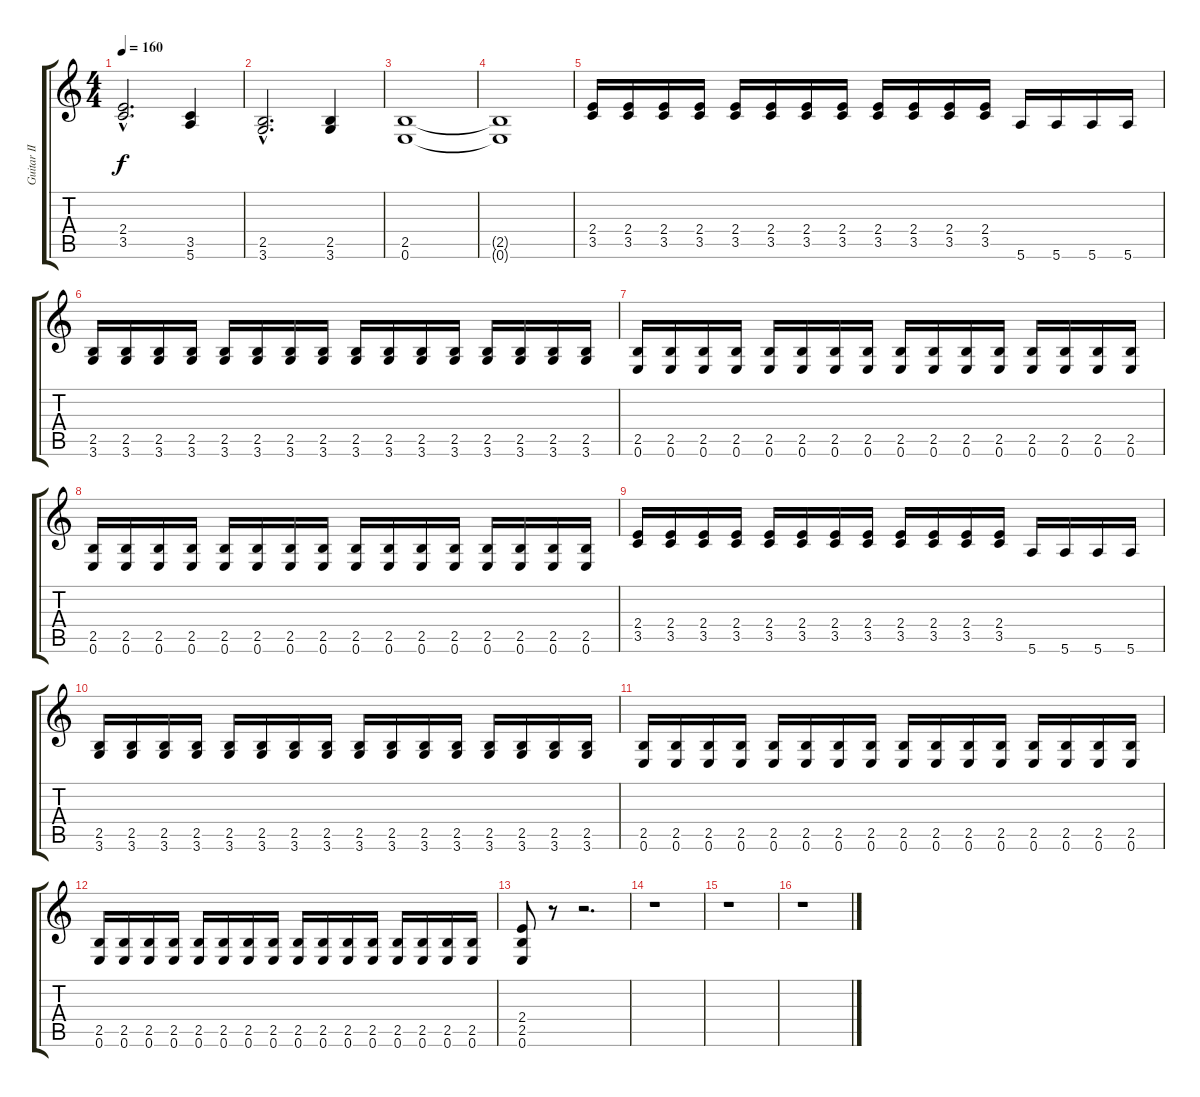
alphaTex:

\track ("Guitar II" "Guitar II") {instrument distortionguitar}
\staff {score tabs}
\tuning (E4 B3 G3 D3 A2 E2) {hide}
\ts (4 4)
\tempo 160
\clef g2
\ks c
(2.4{hac} 3.5{hac}).2{d dy f} (3.5 5.6).4 |
(2.5{hac} 3.6{hac}).2{d} (2.5 3.6).4 |
(2.5 0.6).1 |
(2.5{t} 0.6{t}).1 |
(2.4 3.5).16 (2.4 3.5).16 (2.4 3.5).16 (2.4 3.5).16 (2.4 3.5).16 (2.4 3.5).16 (2.4 3.5).16 (2.4 3.5).16 (2.4 3.5).16 (2.4 3.5).16 (2.4 3.5).16 (2.4 3.5).16 5.6.16 5.6.16 5.6.16 5.6.16 |
(2.5 3.6).16 (2.5 3.6).16 (2.5 3.6).16 (2.5 3.6).16 (2.5 3.6).16 (2.5 3.6).16 (2.5 3.6).16 (2.5 3.6).16 (2.5 3.6).16 (2.5 3.6).16 (2.5 3.6).16 (2.5 3.6).16 (2.5 3.6).16 (2.5 3.6).16 (2.5 3.6).16 (2.5 3.6).16 |
(2.5 0.6).16 (2.5 0.6).16 (2.5 0.6).16 (2.5 0.6).16 (2.5 0.6).16 (2.5 0.6).16 (2.5 0.6).16 (2.5 0.6).16 (2.5 0.6).16 (2.5 0.6).16 (2.5 0.6).16 (2.5 0.6).16 (2.5 0.6).16 (2.5 0.6).16 (2.5 0.6).16 (2.5 0.6).16 |
(2.5 0.6).16 (2.5 0.6).16 (2.5 0.6).16 (2.5 0.6).16 (2.5 0.6).16 (2.5 0.6).16 (2.5 0.6).16 (2.5 0.6).16 (2.5 0.6).16 (2.5 0.6).16 (2.5 0.6).16 (2.5 0.6).16 (2.5 0.6).16 (2.5 0.6).16 (2.5 0.6).16 (2.5 0.6).16 |
(2.4 3.5).16 (2.4 3.5).16 (2.4 3.5).16 (2.4 3.5).16 (2.4 3.5).16 (2.4 3.5).16 (2.4 3.5).16 (2.4 3.5).16 (2.4 3.5).16 (2.4 3.5).16 (2.4 3.5).16 (2.4 3.5).16 5.6.16 5.6.16 5.6.16 5.6.16 |
(2.5 3.6).16 (2.5 3.6).16 (2.5 3.6).16 (2.5 3.6).16 (2.5 3.6).16 (2.5 3.6).16 (2.5 3.6).16 (2.5 3.6).16 (2.5 3.6).16 (2.5 3.6).16 (2.5 3.6).16 (2.5 3.6).16 (2.5 3.6).16 (2.5 3.6).16 (2.5 3.6).16 (2.5 3.6).16 |
(2.5 0.6).16 (2.5 0.6).16 (2.5 0.6).16 (2.5 0.6).16 (2.5 0.6).16 (2.5 0.6).16 (2.5 0.6).16 (2.5 0.6).16 (2.5 0.6).16 (2.5 0.6).16 (2.5 0.6).16 (2.5 0.6).16 (2.5 0.6).16 (2.5 0.6).16 (2.5 0.6).16 (2.5 0.6).16 |
(2.5 0.6).16 (2.5 0.6).16 (2.5 0.6).16 (2.5 0.6).16 (2.5 0.6).16 (2.5 0.6).16 (2.5 0.6).16 (2.5 0.6).16 (2.5 0.6).16 (2.5 0.6).16 (2.5 0.6).16 (2.5 0.6).16 (2.5 0.6).16 (2.5 0.6).16 (2.5 0.6).16 (2.5 0.6).16 |
(2.4 2.5 0.6).8 r.8 r.2{d} |
r.1 |
r.1 |
r.1
